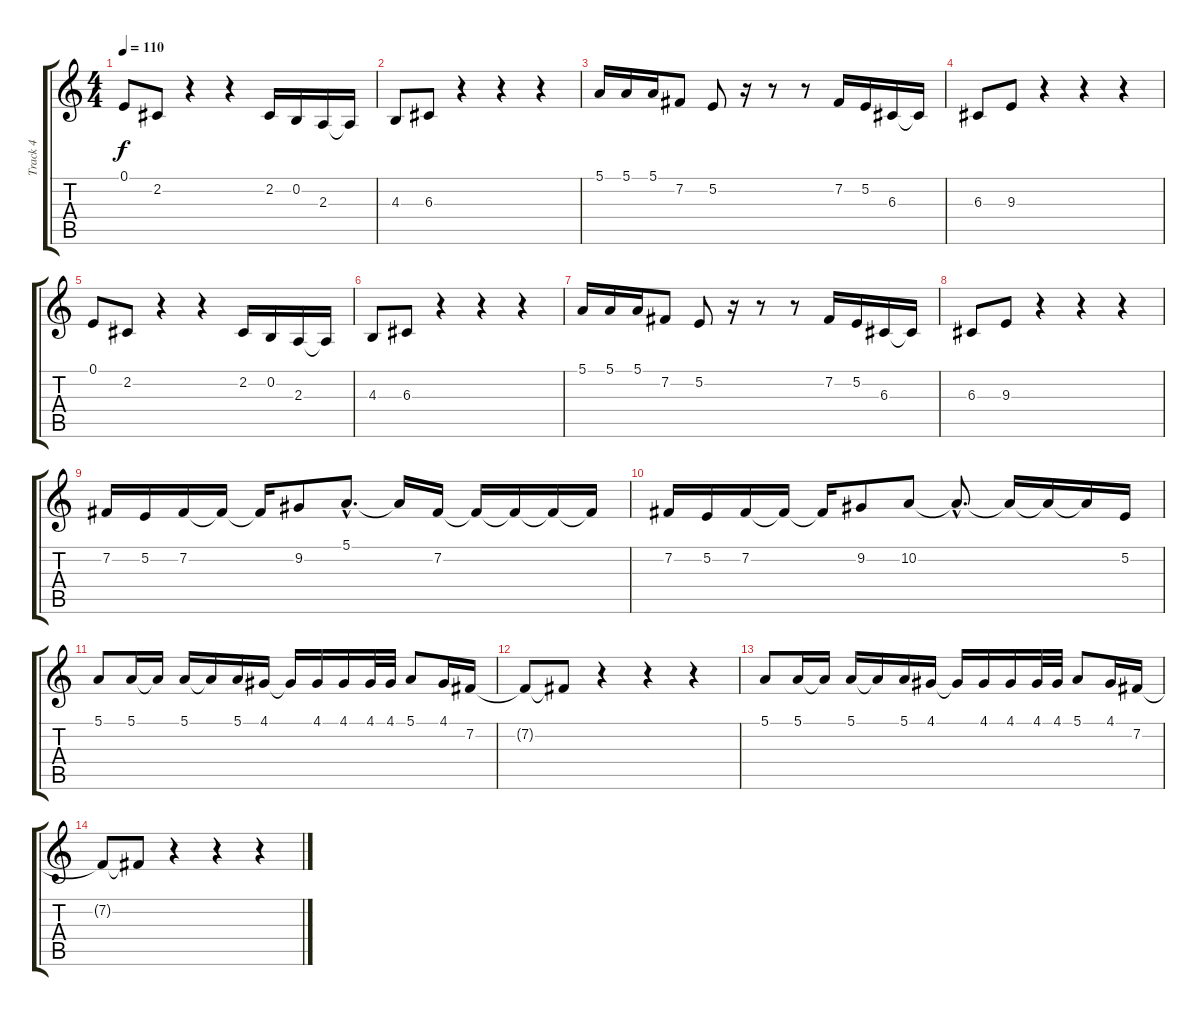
\track ("Track 4" "Track 4") {instrument lead6voice}
\staff {score tabs}
\tuning (E4 B3 G3 D3 A2 E2) {hide}
\ts (4 4)
\tempo 110
\clef g2
\ks c
0.1.8{dy f} 2.2.8 r.4 r.4 2.2.16 0.2.16 2.3.16 2.3{t}.16 |
4.3.8 6.3.8 r.4 r.4 r.4 |
5.1.16 5.1.16 5.1.16 7.2.8 5.2.8 r.16 r.8 r.8 7.2.16 5.2.16 6.3.16 6.3{t}.16 |
6.3.8 9.3.8 r.4 r.4 r.4 |
0.1.8 2.2.8 r.4 r.4 2.2.16 0.2.16 2.3.16 2.3{t}.16 |
4.3.8 6.3.8 r.4 r.4 r.4 |
5.1.16 5.1.16 5.1.16 7.2.8 5.2.8 r.16 r.8 r.8 7.2.16 5.2.16 6.3.16 6.3{t}.16 |
6.3.8 9.3.8 r.4 r.4 r.4 |
7.2.16 5.2.16 7.2.16 7.2{t}.16 7.2{t}.16 9.2.8 5.1{hac}.8{d} 5.1{t}.16 7.2.16 7.2{t}.16 7.2{t}.16 7.2{t}.16 7.2{t}.16 |
7.2.16 5.2.16 7.2.16 7.2{t}.16 7.2{t}.16 9.2.8 10.2.8 10.2{hac t}.8{d} 10.2{t}.16 10.2{t}.16 10.2{t}.16 5.2.16 |
5.1.8 5.1.16 5.1{t}.16 5.1.16 5.1{t}.16 5.1.16 4.1.16 4.1{t}.16 4.1.16 4.1.16 4.1.32 4.1.32 5.1.8 4.1.16 7.2.16 |
7.2{t}.8 7.2{t}.8 r.4 r.4 r.4 |
5.1.8 5.1.16 5.1{t}.16 5.1.16 5.1{t}.16 5.1.16 4.1.16 4.1{t}.16 4.1.16 4.1.16 4.1.32 4.1.32 5.1.8 4.1.16 7.2.16 |
7.2{t}.8 7.2{t}.8 r.4 r.4 r.4
